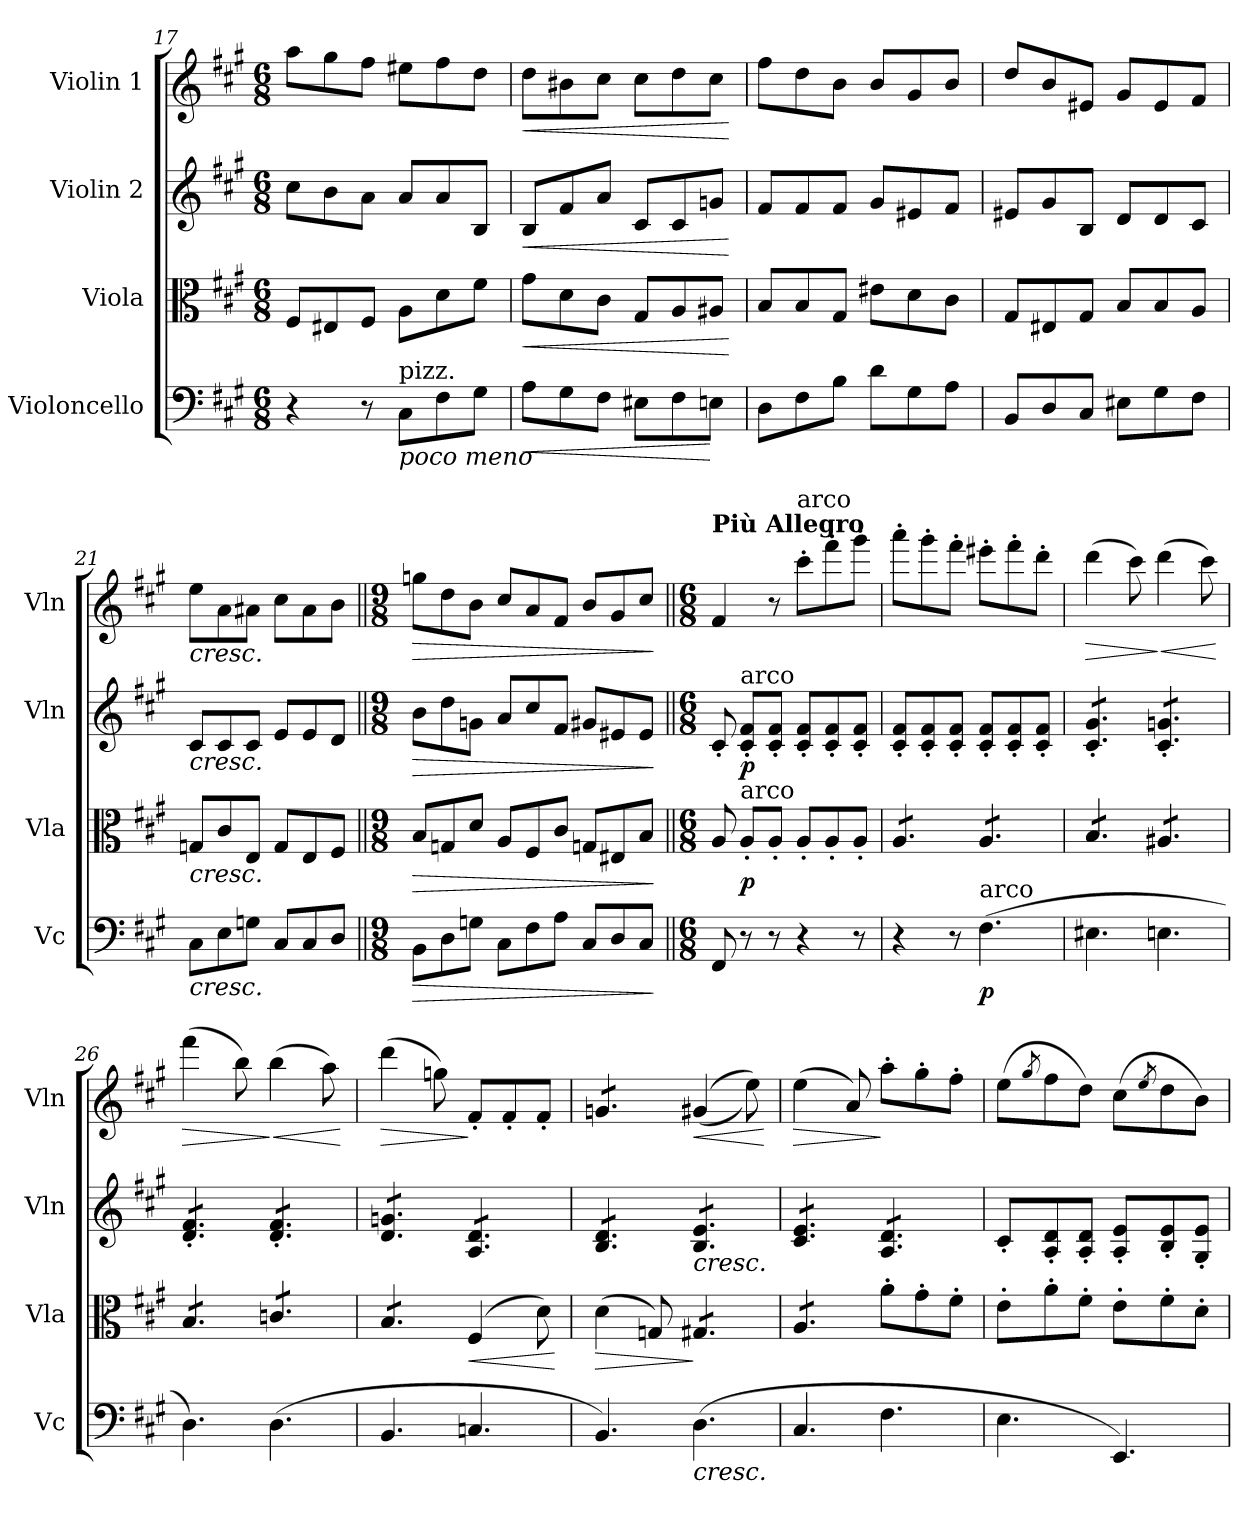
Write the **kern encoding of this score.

**kern	**dynam	**kern	**dynam	**kern	**dynam	**kern	**dynam
*part4	*part4	*part3	*part3	*part2	*part2	*part1	*part1
*staff4	*staff4	*staff3	*staff3	*staff2	*staff2	*staff1	*staff1
*I"Violoncello	*	*I"Viola	*	*I"Violin 2	*	*I"Violin 1	*
*I'Vc	*	*I'Vla	*	*I'Vln	*	*I'Vln	*
*clefF4	*	*clefC3	*	*clefG2	*	*clefG2	*
*k[f#c#g#]	*	*k[f#c#g#]	*	*k[f#c#g#]	*	*k[f#c#g#]	*
*M6/8	*	*M6/8	*	*M6/8	*	*M6/8	*
=17	=17	=17	=17	=17	=17	=17	=17
4r	.	8F#/L	.	8cc#\L	.	8aa\L	.
.	.	8E#X/	.	8b\	.	8gg#\	.
8r	.	8F#/J	.	8a\J	.	8ff#\J	.
!LO:TX:a:t=pizz.	!	!	!	!	!	!	!
!LO:TX:b:i:t=poco meno	!	!	!	!	!	!	!
8C#\L	.	8A\L	.	8a/L	.	8ee#X\L	.
8F#\	.	8d\	.	8a/	.	8ff#\	.
8G#\J	.	8f#\J	.	8B/J	.	8dd\J	.
=18	=18	=18	=18	=18	=18	=18	=18
!	!LO:HP:b	!	!LO:HP:b	!	!LO:HP:b	!	!LO:HP:b
8A\L	<	8g#\L	<	8B/L	<	8dd\L	<
8G#\	.	8d\	.	8f#/	.	8b#X\	.
8F#\J	.	8c#\J	.	8a/J	.	8cc#\J	.
8E#X\L	.	8G#/L	.	8c#/L	.	8cc#\L	.
8F#\	.	8A/	.	8c#/	.	8dd\	.
8En\J	[	8A#X/J	.	8gn/J	.	8cc#\J	.
.	.	.	[	.	[	.	[
=19	=19	=19	=19	=19	=19	=19	=19
8D\L	.	8B/L	.	8f#/L	.	8ff#\L	.
8F#\	.	8B/	.	8f#/	.	8dd\	.
8B\J	.	8G#/J	.	8f#/J	.	8b\J	.
8d\L	.	8e#X\L	.	8g#/L	.	8b/L	.
8G#\	.	8d\	.	8e#X/	.	8g#/	.
8A\J	.	8c#\J	.	8f#/J	.	8b/J	.
=20	=20	=20	=20	=20	=20	=20	=20
8BB/L	.	8G#/L	.	8e#X/L	.	8dd/L	.
8D/	.	8E#X/	.	8g#/	.	8b/	.
8C#/J	.	8G#/J	.	8B/J	.	8e#X/J	.
8E#X\L	.	8B/L	.	8d/L	.	8g#/L	.
8G#\	.	8B/	.	8d/	.	8e#/	.
8F#\J	.	8A/J	.	8c#/J	.	8f#/J	.
=21	=21	=21	=21	=21	=21	=21	=21
!	!	!	!	!	!	!LO:TX:b:i:t=cresc.	!
!	!	!	!	!LO:TX:b:i:t=cresc.	!	!	!
!	!	!LO:TX:b:i:t=cresc.	!	!	!	!	!
!LO:TX:b:i:t=cresc.	!	!	!	!	!	!	!
8C#\L	.	8Gn/L	.	8c#/L	.	8ee\L	.
8E\	.	8c#/	.	8c#/	.	8a\	.
8Gn\J	.	8E/J	.	8c#/J	.	8a#X\J	.
8C#/L	.	8G/L	.	8e/L	.	8cc#\L	.
8C#/	.	8E/	.	8e/	.	8a#\	.
8D/J	.	8F#/J	.	8d/J	.	8b\J	.
!!LO:LB:g=z
=22||	=22||	=22||	=22||	=22||	=22||	=22||	=22||
*M9/8	*	*M9/8	*	*M9/8	*	*M9/8	*
!	!LO:HP:b	!	!LO:HP:b	!	!LO:HP:b	!	!LO:HP:b
8BB\L	>	8B/L	>	8b\L	>	8ggn\L	>
8D\	.	8Gn/	.	8dd\	.	8dd\	.
8Gn\J	.	8d/J	.	8gn\J	.	8b\J	.
8C#\L	.	8A/L	.	8a/L	.	8cc#/L	.
8F#\	.	8F#/	.	8cc#/	.	8a/	.
8A\J	.	8c#/J	.	8f#/J	.	8f#/J	.
8C#/L	.	8Gn/L	.	8g#X/L	.	8b/L	.
8D/	.	8E#X/	.	8e#X/	.	8g#/	.
8C#/J	.	8B/J	.	8e#/J	.	8cc#/J	.
.	]	.	]	.	]	.	]
=23||	=23||	=23||	=23||	=23||	=23||	=23||	=23||
*M6/8	*	*M6/8	*	*M6/8	*	*M6/8	*
!	!	!	!	!	!	!LO:TX:a:B:t=Più Allegro	!
8FF#/	.	8A/	.	8c#'/	.	4f#/	.
!	!	!	!	!LO:TX:a:t=arco	!	!	!
!	!	!LO:TX:a:t=arco	!	!	!	!	!
!	!	!	!LO:DY:b	!	!LO:DY:b	!	!
8r	.	8A'/L	p	8c#/' 8f#/'L	p	.	.
8r	.	8A'/J	.	8c#/' 8f#/'J	.	8r	.
!	!	!	!	!	!	!LO:TX:a:t=arco	!
!	!	!	!	!	!	!	!LO:DY:b
!	!	!	!	!	!	!	!LO:DY:n=1:b
4r	.	8A'/L	.	8c#/' 8f#/'L	.	8ccc#'\L	p other-dynamics
.	.	8A'/	.	8c#/' 8f#/'	.	8fff#'\	.
8r	.	8A'/J	.	8c#/' 8f#/'J	.	8ggg#'\J	.
=24	=24	=24	=24	=24	=24	=24	=24
*	*	*tremolo	*	*	*	*	*
4r	.	8A/L	.	8c#/' 8f#/'L	.	8aaa'\L	.
.	.	8A/	.	8c#/' 8f#/'	.	8ggg#'\	.
8r	.	8A/J	.	8c#/' 8f#/'J	.	8fff#'\J	.
!LO:TX:a:t=arco	!	!	!	!	!	!	!
!	!LO:DY:b	!	!	!	!	!	!
(>4.F#\	p	8A/L	.	8c#/' 8f#/'L	.	8eee#X'\L	.
.	.	8A/	.	8c#/' 8f#/'	.	8fff#'\	.
.	.	8A/J	.	8c#/' 8f#/'J	.	8ddd'\J	.
=25	=25	=25	=25	=25	=25	=25	=25
!	!	!	!	!	!	!	!LO:HP:b
*	*	*	*	*tremolo	*	*	*
4.E#X\	.	8B/L	.	8c#/' 8g#/'L	.	(>4ddd\	>
.	.	8B/	.	8c#/' 8g#/'	.	.	.
.	.	8B/J	.	8c#/' 8g#/'J	.	8ccc#\)	.
!	!	!	!	!	!	!	!LO:HP:n=1:b
4.En\	.	8A#X/L	.	8c#/' 8gn/'L	.	(>4ddd\	] <
.	.	8A#X/	.	8c#/' 8gn/'	.	.	.
.	.	8A#X/J	.	8c#/' 8gn/'J	.	8ccc#\)	.
.	.	.	.	.	.	.	[
=26	=26	=26	=26	=26	=26	=26	=26
!	!	!	!	!	!	!	!LO:HP:b
4.D\)	.	8B/L	.	8d/' 8f#/'L	.	(>4fff#\	>
.	.	8B/	.	8d/' 8f#/'	.	.	.
.	.	8B/J	.	8d/' 8f#/'J	.	8bb\)	.
!	!	!	!	!	!	!	!LO:HP:n=1:b
(>4.D\	.	8cn/L	.	8d/' 8f#/'L	.	(>4bb\	] <
.	.	8cn/	.	8d/' 8f#/'	.	.	.
.	.	8cn/J	.	8d/' 8f#/'J	.	8aa\)	.
.	.	.	.	.	.	.	[
=27	=27	=27	=27	=27	=27	=27	=27
!	!	!	!	!	!	!	!LO:HP:b
4.BB/	.	8B/L	.	8d/ 8gn/L	.	(>4ddd\	>
.	.	8B/	.	8d/ 8gn/	.	.	.
.	.	8B/J	.	8d/ 8gn/J	.	8ggn\)	.
*	*	*Xtremolo	*	*	*	*	*
!	!	!	!LO:HP:b	!	!	!	!
4.Cn/	.	(4F#/	<	8A/ 8d/L	.	8f#'/L	]
.	.	.	.	8A/ 8d/	.	8f#'/	.
.	.	8d\)	.	8A/ 8d/J	.	8f#'/J	.
.	.	.	[	.	.	.	.
=28	=28	=28	=28	=28	=28	=28	=28
!	!	!	!LO:HP:b	!	!	!	!
*	*	*	*	*	*	*tremolo	*
4.BB/)	.	(>4d\	>	8B/ 8d/L	.	8gn/L	.
.	.	.	.	8B/ 8d/	.	8gn/	.
.	.	8Gn/)	.	8B/ 8d/J	.	8gn/J	.
*	*	*	*	*	*	*Xtremolo	*
!	!	!	!	!LO:TX:b:i:t=cresc.	!	!	!
!	!	!LO:TX:b:i:t=cresc.	!	!	!	!	!
!LO:TX:b:i:t=cresc.	!	!	!	!	!	!	!
!	!	!	!	!	!	!	!LO:HP:b
*	*	*tremolo	*	*	*	*	*
(>4.D\	.	8G#X/L	]	8B/ 8e/L	.	(>(>4g#X/	<
.	.	8G#X/	.	8B/ 8e/	.	.	.
.	.	8G#X/J	.	8B/ 8e/J	.	8ee\))	.
.	.	.	.	.	.	.	[
=29	=29	=29	=29	=29	=29	=29	=29
!	!	!	!	!	!	!	!LO:HP:b
4.C#/	.	8A/L	.	8c#/ 8e/L	.	(>4ee\	>
.	.	8A/	.	8c#/ 8e/	.	.	.
.	.	8A/J	.	8c#/ 8e/J	.	8a/)	.
*	*	*Xtremolo	*	*	*	*	*
4.F#\	.	8a'\L	.	8A/ 8d/L	.	8aa'\L	]
.	.	8g#'\	.	8A/ 8d/	.	8gg#'\	.
.	.	8f#'\J	.	8A/ 8d/J	.	8ff#'\J	.
*	*	*	*	*Xtremolo	*	*	*
!!LO:LB:g=z
=30	=30	=30	=30	=30	=30	=30	=30
4.E\	.	8e'\L	.	8c#'/L	.	(8ee\L	.
.	.	.	.	.	.	8qgg#/	.
.	.	8a'\	.	8A/' 8d/'	.	8ff#\	.
.	.	8f#'\J	.	8A/' 8d/'J	.	8dd\J)	.
4.EE/)	.	8e'\L	.	8A/' 8e/'L	.	(8cc#\L	.
.	.	.	.	.	.	8qee/	.
.	.	8f#'\	.	8B/' 8e/'	.	8dd\	.
.	.	8d'\J	.	8G#/' 8e/'J	.	8b\J)	.
=	=	=	=	=	=	=	=
*-	*-	*-	*-	*-	*-	*-	*-
